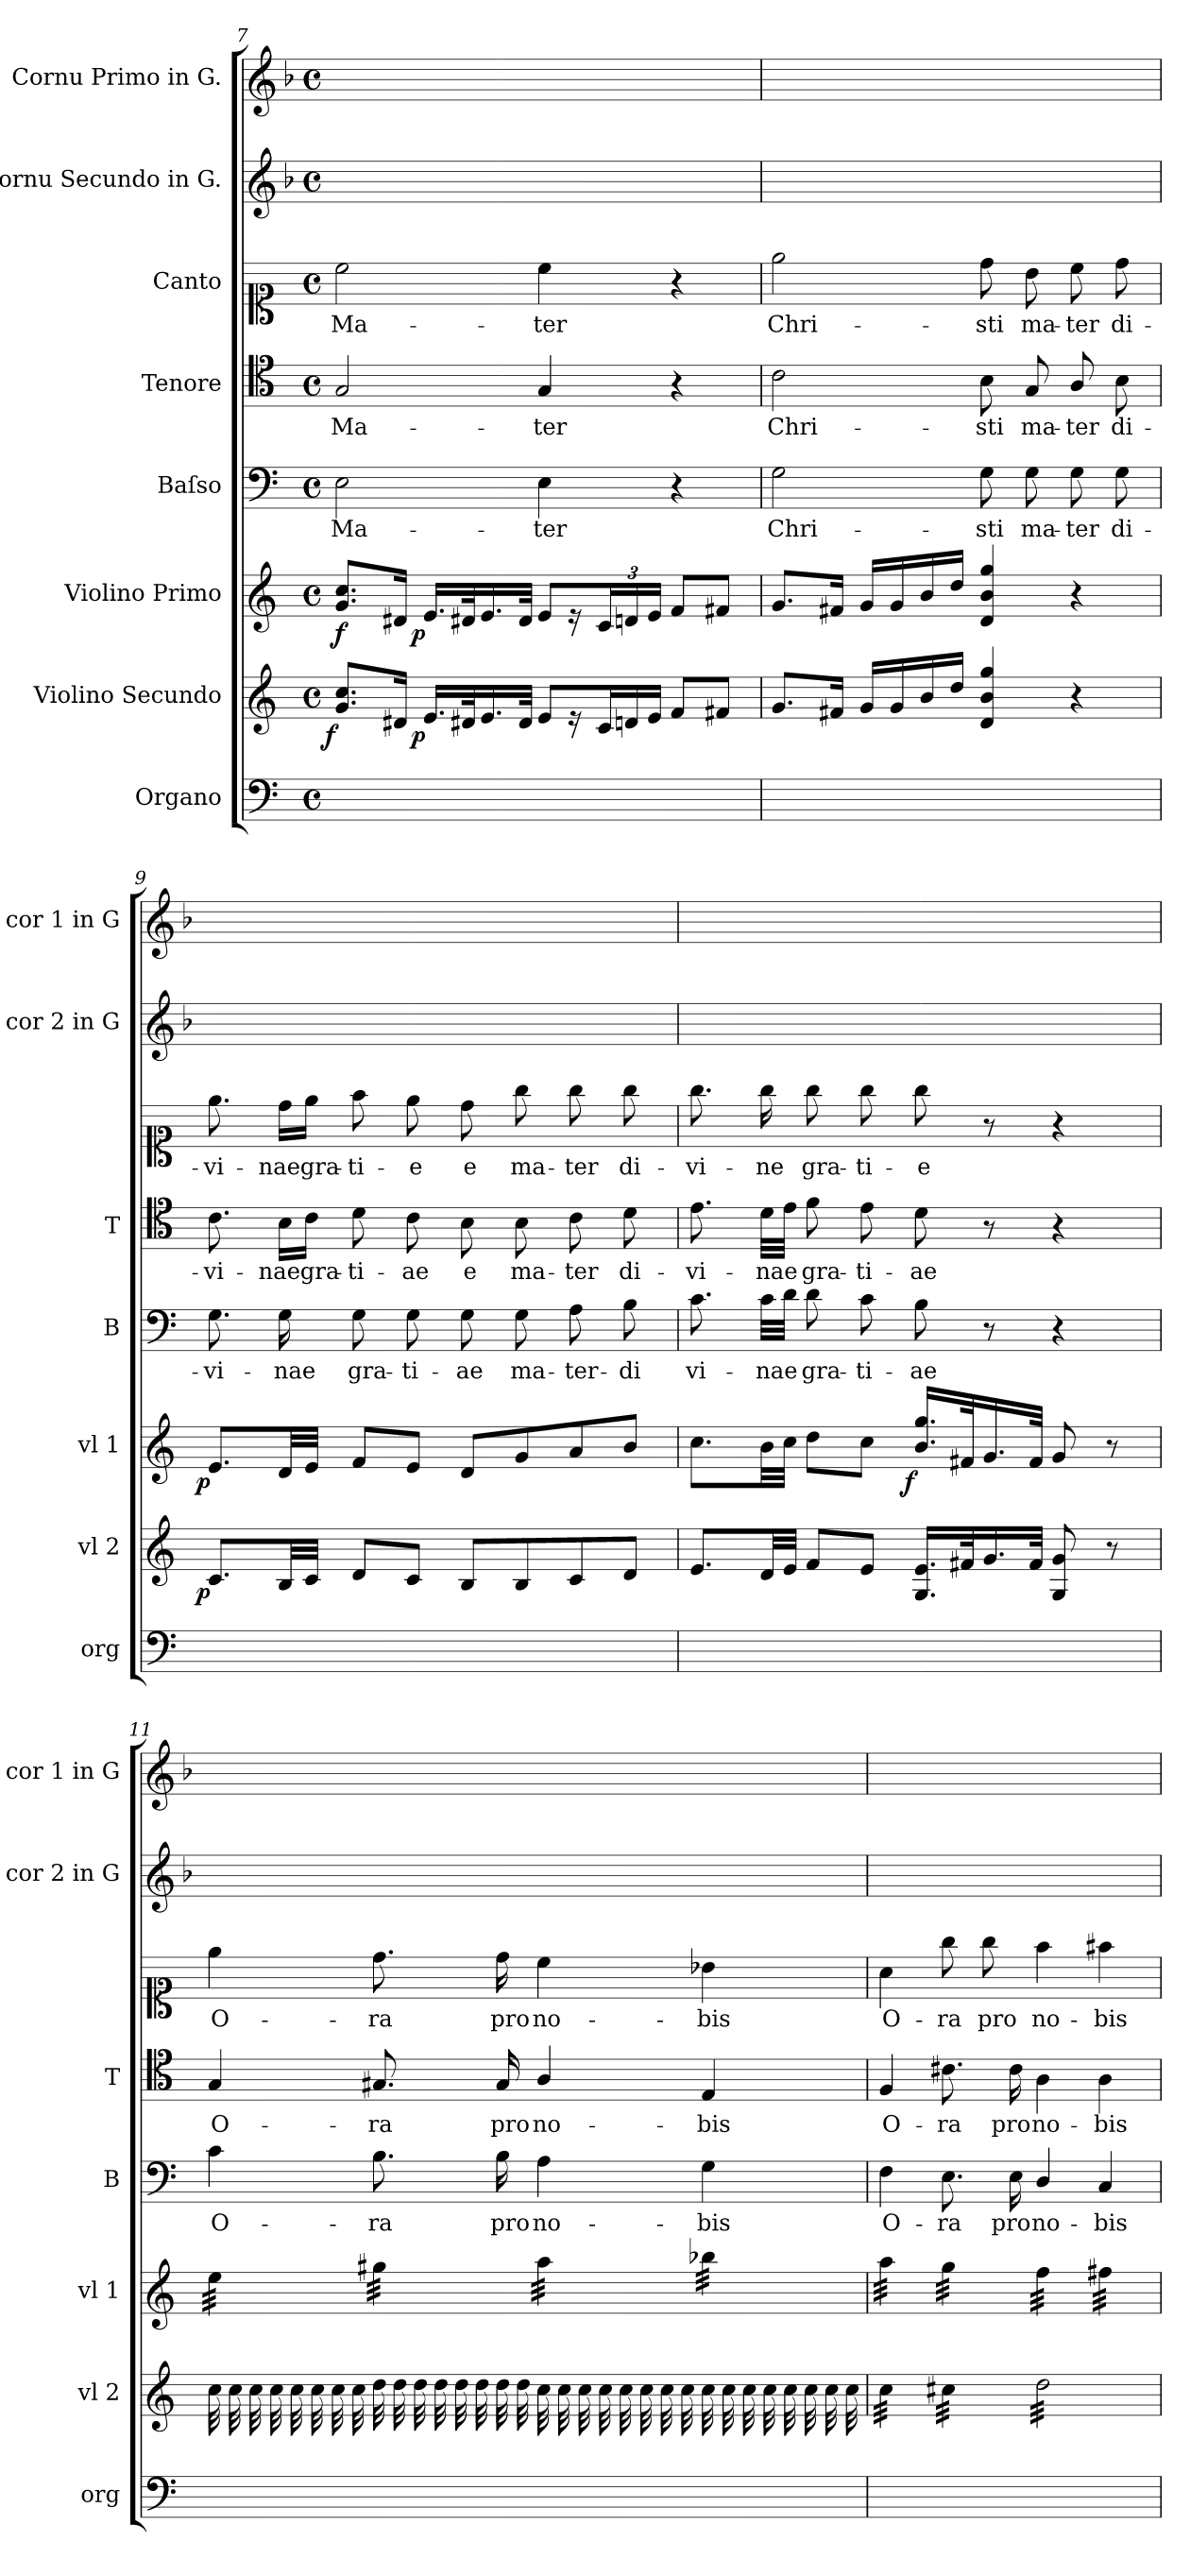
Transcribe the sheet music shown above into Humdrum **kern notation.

**kern	**kern	**dynam	**kern	**dynam	**kern	**text	**kern	**text	**kern	**text	**kern	**kern
*part8	*part7	*part7	*part6	*part6	*part5	*part5	*part4	*part4	*part3	*part3	*part2	*part1
*staff8	*staff7	*staff7	*staff6	*staff6	*staff5	*staff5	*staff4	*staff4	*staff3	*staff3	*staff2	*staff1
*I"Organo	*I"Violino Secundo	*	*I"Violino Primo	*	*I"Baſso	*	*I"Tenore	*	*I"Canto	*	*I"Cornu Secundo in G.	*I"Cornu Primo in G.
*I'org	*I'vl 2	*	*I'vl 1	*	*I'B	*	*I'T	*	*	*	*I'cor 2 in G	*I'cor 1 in G
*clefF4	*clefG2	*	*clefG2	*	*clefF4	*	*clefC4	*	*clefC1	*	*clefG2	*clefG2
*	*	*	*	*	*	*	*	*	*	*	*ITrd3c5	*ITrd3c5
*k[]	*k[]	*	*k[]	*	*k[]	*	*k[]	*	*k[]	*	*k[]	*k[]
*C:	*C:	*	*C:	*	*C:	*	*C:	*	*C:	*	*C:	*C:
*M4/4	*M4/4	*	*M4/4	*	*M4/4	*	*M4/4	*	*M4/4	*	*M4/4	*M4/4
*met(c)	*met(c)	*	*met(c)	*	*met(c)	*	*met(c)	*	*met(c)	*	*met(c)	*met(c)
=7	=7	=7	=7	=7	=7	=7	=7	=7	=7	=7	=7	=7
!	!	!LO:DY:rj	!	!LO:DY:b	!	!LO:LY:i	!	!LO:LY:i	!	!LO:LY:i	!	!
1ryy	8.g/ 8.cc/L	f	8.g/ 8.cc/L	f	2E\	Ma-	2G/	Ma-	2cc\	Ma-	1ryy	1ryy
.	16d#X/Jk	.	16d#X/Jk	.	.	.	.	.	.	.	.	.
!	!	!LO:DY:rj	!	!LO:DY:b:rj	!	!	!	!	!	!	!	!
.	16.e/LL	p	16.e/LL	p	.	.	.	.	.	.	.	.
.	32d#X/K	.	32d#X/K	.	.	.	.	.	.	.	.	.
.	16.e/	.	16.e/	.	.	.	.	.	.	.	.	.
.	32d#/JJk	.	32d#/JJk	.	.	.	.	.	.	.	.	.
!	!LO:N:vis=8	!	!LO:N:vis=8	!	!	!LO:LY:i	!	!LO:LY:i	!	!LO:LY:i	!	!
.	16e/L	.	16e/L	.	4E\	-ter	4G/	-ter	4cc\	-ter	.	.
.	16r	.	16r	.	.	.	.	.	.	.	.	.
*	*Xtuplet	*	*	*	*	*	*	*	*	*	*	*
.	24c/L	.	24c/L	.	.	.	.	.	.	.	.	.
.	24dn/	.	24dn/	.	.	.	.	.	.	.	.	.
.	24e/JJ	.	24e/JJ	.	.	.	.	.	.	.	.	.
.	8f/L	.	8f/L	.	4r	.	4r	.	4r	.	.	.
.	8f#X/J	.	8f#X/J	.	.	.	.	.	.	.	.	.
=8	=8	=8	=8	=8	=8	=8	=8	=8	=8	=8	=8	=8
1ryy	8.g/L	.	8.g/L	.	2G\	Chri-	2c\	Chri-	2ee\	Chri-	1ryy	1ryy
.	16f#X/Jk	.	16f#X/Jk	.	.	.	.	.	.	.	.	.
.	16g/LL	.	16g/LL	.	.	.	.	.	.	.	.	.
.	16g/	.	16g/	.	.	.	.	.	.	.	.	.
.	16b/	.	16b/	.	.	.	.	.	.	.	.	.
.	16dd/JJ	.	16dd/JJ	.	.	.	.	.	.	.	.	.
.	4d/ 4b/ 4gg/	.	4d/ 4b/ 4gg/	.	8G\	-sti	8B\	-sti	8dd\	-sti	.	.
.	.	.	.	.	8G\	ma-	8G/	ma-	8b\	ma-	.	.
.	4r	.	4r	.	8G\	-ter	8A/	-ter	8cc\	-ter	.	.
.	.	.	.	.	8G\	di-	8B\	di-	8dd\	di-	.	.
=9	=9	=9	=9	=9	=9	=9	=9	=9	=9	=9	=9	=9
!	!	!LO:DY:rj	!	!LO:DY:b:rj	!	!	!	!	!	!	!	!
1ryy	8.c/L	p	8.e/L	p	8.G\	-vi-	8.c\	-vi-	8.ee\	-vi-	1ryy	1ryy
!	!	!	!	!	!	!	!LO:N:vis=16	!	!LO:N:vis=16	!	!	!
.	32B/LL	.	32d/LL	.	16G\	-nae	32B\LL	-nae	32dd\LL	-nae	.	.
!	!	!	!	!	!	!	!LO:N:vis=16	!	!LO:N:vis=16	!	!	!
.	32c/JJJ	.	32e/JJJ	.	.	.	32c\JJ	gra-	32ee\JJ	gra-	.	.
.	8d/L	.	8f/L	.	8G\	gra-	8d\	-ti-	8ff\	-ti-	.	.
.	8c/J	.	8e/J	.	8G\	-ti-	8c\	-ae	8ee\	-e	.	.
.	8B/L	.	8d/L	.	8G\	-ae	8B\	e	8dd\	e	.	.
!	!	!	!	!	!	!LO:LY:i	!	!	!	!	!	!
.	8B/	.	8g/	.	8G\	ma-	8B\	ma-	8gg\	ma-	.	.
!	!	!	!	!	!	!LO:LY:i	!	!	!	!	!	!
.	8c/	.	8a/	.	8A\	-ter-	8c\	-ter	8gg\	-ter	.	.
!	!	!	!	!	!	!LO:LY:i	!	!	!	!	!	!
.	8d/J	.	8b/J	.	8B\	-di	8d\	di-	8gg\	di-	.	.
=10	=10	=10	=10	=10	=10	=10	=10	=10	=10	=10	=10	=10
!	!	!	!	!	!	!LO:LY:i	!	!	!	!	!	!
1ryy	8.e/L	.	8.cc\L	.	8.c\	-vi-	8.e\	-vi-	8.gg\	-vi-	1ryy	1ryy
!	!	!	!	!	!	!LO:LY:i	!	!	!	!	!	!
.	32d/LL	.	32b\LL	.	32c\LLL	-nae	32d\LLL	-nae	16gg\	-ne	.	.
.	32e/JJJ	.	32cc\JJJ	.	32d\JJJ	.	32e\JJJ	.	.	.	.	.
!	!	!	!	!	!	!LO:LY:i	!	!	!	!	!	!
.	8f/L	.	8dd\L	.	8d\	gra-	8f\	gra-	8gg\	gra-	.	.
!	!	!	!	!	!	!LO:LY:i	!	!	!	!	!	!
.	8e/J	.	8cc\J	.	8c\	-ti-	8e\	-ti-	8gg\	-ti-	.	.
!	!	!	!	!LO:DY:b:rj	!	!LO:LY:i	!	!	!	!	!	!
.	16.G/ 16.e/LL	.	16.b/ 16.gg/LL	f	8B\	-ae	8d\	-ae	8gg\	-e	.	.
.	32f#X/K	.	32f#X/K	.	.	.	.	.	.	.	.	.
.	16.g/	.	16.g/	.	8r	.	8r	.	8r	.	.	.
.	32f#/JJk	.	32f#/JJk	.	.	.	.	.	.	.	.	.
.	8G/ 8g/	.	8g/	.	4r	.	4r	.	4r	.	.	.
.	8r	.	8r	.	.	.	.	.	.	.	.	.
=11	=11	=11	=11	=11	=11	=11	=11	=11	=11	=11	=11	=11
!	!	!	!LO:TX:a:color=crimson:t=⚠	!	!	!	!	!	!	!	!	!
!	!LO:TX:a:color=crimson:t=⚠	!	!	!	!	!	!	!	!	!	!	!
*	*tremolo	*	*	*	*	*	*	*	*	*	*	*
*	*	*	*tremolo	*	*	*	*	*	*	*	*	*
1ryy	32cc\LLL	.	32ee\LLL	.	4c\	O-	4G/	O-	4ee\	O-	1ryy	1ryy
.	32cc\	.	32ee\	.	.	.	.	.	.	.	.	.
.	32cc\	.	32ee\	.	.	.	.	.	.	.	.	.
.	32cc\	.	32ee\	.	.	.	.	.	.	.	.	.
.	32cc\LLL	.	32ee\	.	.	.	.	.	.	.	.	.
.	32cc\	.	32ee\	.	.	.	.	.	.	.	.	.
.	32cc\	.	32ee\	.	.	.	.	.	.	.	.	.
.	32cc\	.	32ee\JJJ	.	.	.	.	.	.	.	.	.
.	32dd\LLL	.	32gg#X\LLL	.	8.B\	-ra	8.G#X/	-ra	8.dd\	-ra	.	.
.	32dd\	.	32gg#X\	.	.	.	.	.	.	.	.	.
.	32dd\	.	32gg#X\	.	.	.	.	.	.	.	.	.
.	32dd\	.	32gg#X\	.	.	.	.	.	.	.	.	.
.	32dd\LLL	.	32gg#X\	.	.	.	.	.	.	.	.	.
.	32dd\	.	32gg#X\	.	.	.	.	.	.	.	.	.
.	32dd\	.	32gg#X\	.	16B\	pro	16G#/	pro	16dd\	pro	.	.
.	32dd\	.	32gg#X\JJJ	.	.	.	.	.	.	.	.	.
.	32cc\LLL	.	32aa\LLL	.	4A\	no-	4A/	no-	4cc\	no-	.	.
.	32cc\	.	32aa\	.	.	.	.	.	.	.	.	.
.	32cc\	.	32aa\	.	.	.	.	.	.	.	.	.
.	32cc\	.	32aa\	.	.	.	.	.	.	.	.	.
.	32cc\	.	32aa\	.	.	.	.	.	.	.	.	.
.	32cc\	.	32aa\	.	.	.	.	.	.	.	.	.
.	32cc\	.	32aa\	.	.	.	.	.	.	.	.	.
.	32cc\	.	32aa\JJJ	.	.	.	.	.	.	.	.	.
.	32cc\	.	32bb-X\LLL	.	4G\	-bis	4E/	-bis	4b-X\	-bis	.	.
.	32cc\	.	32bb-X\	.	.	.	.	.	.	.	.	.
.	32cc\	.	32bb-X\	.	.	.	.	.	.	.	.	.
.	32cc\	.	32bb-X\	.	.	.	.	.	.	.	.	.
.	32cc\	.	32bb-X\	.	.	.	.	.	.	.	.	.
.	32cc\	.	32bb-X\	.	.	.	.	.	.	.	.	.
.	32cc\	.	32bb-X\	.	.	.	.	.	.	.	.	.
.	32cc\JJJ	.	32bb-X\JJJ	.	.	.	.	.	.	.	.	.
=12	=12	=12	=12	=12	=12	=12	=12	=12	=12	=12	=12	=12
1ryy	32cc\LLL	.	32aa\LLL	.	4F\	O-	4F/	O-	4a\	O-	1ryy	1ryy
.	32cc\	.	32aa\	.	.	.	.	.	.	.	.	.
.	32cc\	.	32aa\	.	.	.	.	.	.	.	.	.
.	32cc\	.	32aa\	.	.	.	.	.	.	.	.	.
.	32cc\	.	32aa\	.	.	.	.	.	.	.	.	.
.	32cc\	.	32aa\	.	.	.	.	.	.	.	.	.
.	32cc\	.	32aa\	.	.	.	.	.	.	.	.	.
.	32cc\JJJ	.	32aa\JJJ	.	.	.	.	.	.	.	.	.
.	32cc#X\LLL	.	32gg\LLL	.	8.E\	-ra	8.c#X\	-ra	8gg\	-ra	.	.
.	32cc#X\	.	32gg\	.	.	.	.	.	.	.	.	.
.	32cc#X\	.	32gg\	.	.	.	.	.	.	.	.	.
.	32cc#X\	.	32gg\	.	.	.	.	.	.	.	.	.
.	32cc#X\	.	32gg\	.	.	.	.	.	8gg\	pro	.	.
.	32cc#X\	.	32gg\	.	.	.	.	.	.	.	.	.
.	32cc#X\	.	32gg\	.	16E\	pro	16c#\	pro	.	.	.	.
.	32cc#X\JJJ	.	32gg\JJJ	.	.	.	.	.	.	.	.	.
.	32dd\LLL	.	32ff\LLL	.	4D/	no-	4A\	no-	4ff\	no-	.	.
.	32dd\	.	32ff\	.	.	.	.	.	.	.	.	.
.	32dd\	.	32ff\	.	.	.	.	.	.	.	.	.
.	32dd\	.	32ff\	.	.	.	.	.	.	.	.	.
.	32dd\	.	32ff\	.	.	.	.	.	.	.	.	.
.	32dd\	.	32ff\	.	.	.	.	.	.	.	.	.
.	32dd\	.	32ff\	.	.	.	.	.	.	.	.	.
.	32dd\	.	32ff\JJJ	.	.	.	.	.	.	.	.	.
.	32dd\	.	32ff#X\LLL	.	4C/	-bis	4A\	-bis	4ff#X\	-bis	.	.
.	32dd\	.	32ff#X\	.	.	.	.	.	.	.	.	.
.	32dd\	.	32ff#X\	.	.	.	.	.	.	.	.	.
.	32dd\	.	32ff#X\	.	.	.	.	.	.	.	.	.
.	32dd\	.	32ff#X\	.	.	.	.	.	.	.	.	.
.	32dd\	.	32ff#X\	.	.	.	.	.	.	.	.	.
.	32dd\	.	32ff#X\	.	.	.	.	.	.	.	.	.
.	32dd\JJJ	.	32ff#X\JJJ	.	.	.	.	.	.	.	.	.
*	*	*	*Xtremolo	*	*	*	*	*	*	*	*	*
*	*Xtremolo	*	*	*	*	*	*	*	*	*	*	*
=	=	=	=	=	=	=	=	=	=	=	=	=
*-	*-	*-	*-	*-	*-	*-	*-	*-	*-	*-	*-	*-
